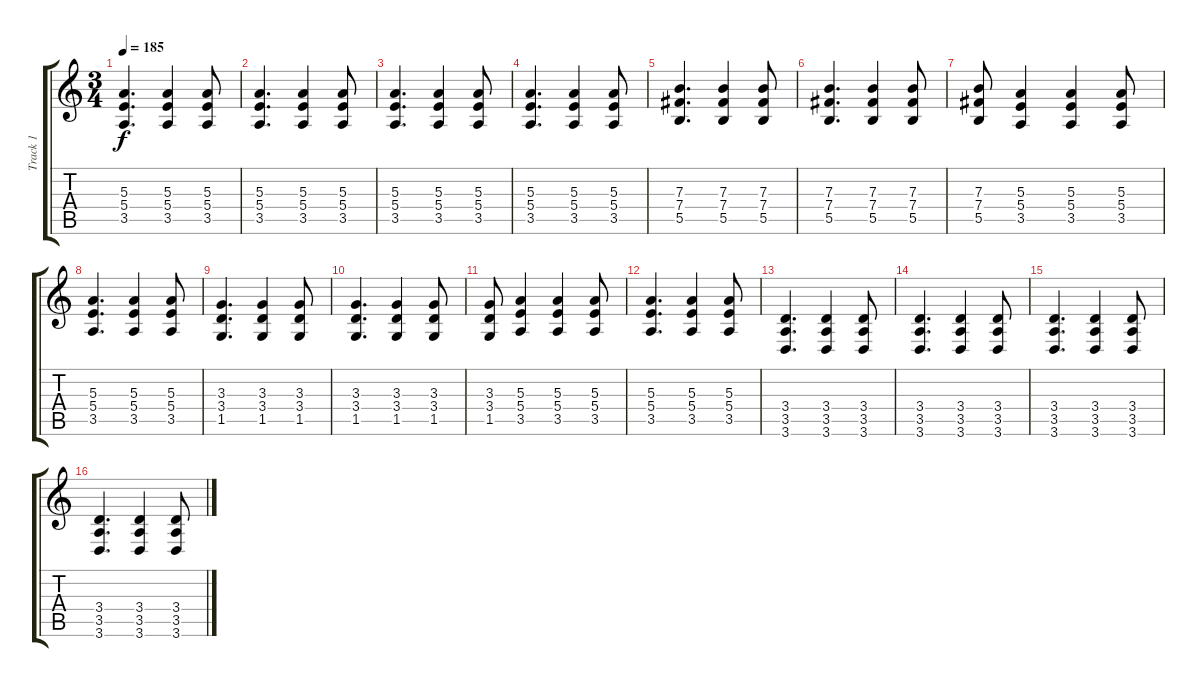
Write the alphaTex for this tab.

\track ("Track 1" "Track 1") {instrument distortionguitar}
\staff {score tabs}
\tuning (Db4 Ab3 E3 B2 Gb2 B1) {hide}
\ts (3 4)
\tempo 185
\clef g2
\ks c
(5.3 5.4 3.5).4{d dy f} (5.3 5.4 3.5).4 (5.3 5.4 3.5).8 |
(5.3 5.4 3.5).4{d} (5.3 5.4 3.5).4 (5.3 5.4 3.5).8 |
(5.3 5.4 3.5).4{d} (5.3 5.4 3.5).4 (5.3 5.4 3.5).8 |
(5.3 5.4 3.5).4{d} (5.3 5.4 3.5).4 (5.3 5.4 3.5).8 |
(7.3 7.4 5.5).4{d} (7.3 7.4 5.5).4 (7.3 7.4 5.5).8 |
(7.3 7.4 5.5).4{d} (7.3 7.4 5.5).4 (7.3 7.4 5.5).8 |
(7.3 7.4 5.5).8 (5.3 5.4 3.5).4 (5.3 5.4 3.5).4 (5.3 5.4 3.5).8 |
(5.3 5.4 3.5).4{d} (5.3 5.4 3.5).4 (5.3 5.4 3.5).8 |
(3.3 3.4 1.5).4{d} (3.3 3.4 1.5).4 (3.3 3.4 1.5).8 |
(3.3 3.4 1.5).4{d} (3.3 3.4 1.5).4 (3.3 3.4 1.5).8 |
(3.3 3.4 1.5).8 (5.3 5.4 3.5).4 (5.3 5.4 3.5).4 (5.3 5.4 3.5).8 |
(5.3 5.4 3.5).4{d} (5.3 5.4 3.5).4 (5.3 5.4 3.5).8 |
(3.4 3.5 3.6).4{d} (3.4 3.5 3.6).4 (3.4 3.5 3.6).8 |
(3.4 3.5 3.6).4{d} (3.4 3.5 3.6).4 (3.4 3.5 3.6).8 |
(3.4 3.5 3.6).4{d} (3.4 3.5 3.6).4 (3.4 3.5 3.6).8 |
(3.4 3.5 3.6).4{d} (3.4 3.5 3.6).4 (3.4 3.5 3.6).8
